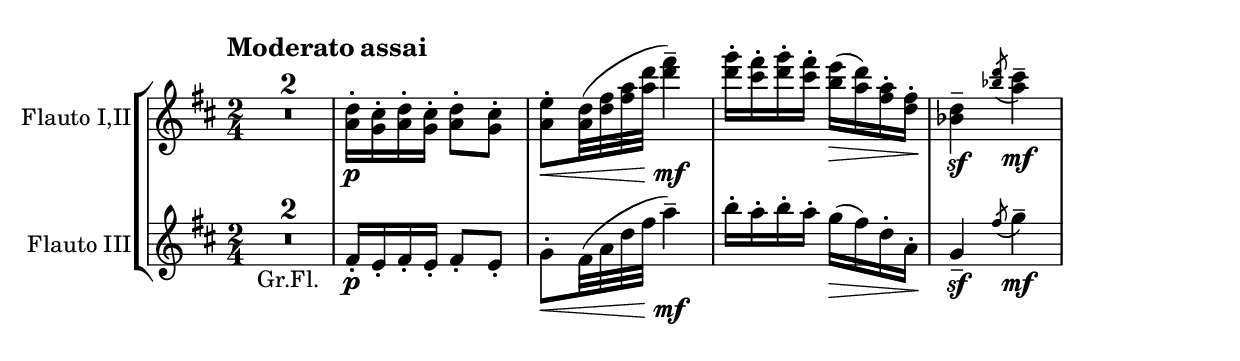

\version "2.19.20"

\header {
  lsrtags = "headword"

  texidoc = "
Wind headword

"
  doctitle = "Wind headword"
}

%% http://lsr.di.unimi.it/LSR/Item?id=833
%% see also http://lilypond.org/doc/v2.18/Documentation/notation/wind-instruments

% NR 2.whatever  Wind
% Tchaikovsky
% Nutcracker Suite, VII Dance of the Merlitons
\score {
  \new StaffGroup <<
    \new Staff \relative c'' {
      \set Staff.instrumentName = "Flauto I,II"
      \once \override Score.RehearsalMark.self-alignment-X = #-1
      \once \override Score.RehearsalMark.break-align-symbols = #'(time-signature)
      \once \override Score.TimeSignature.break-align-anchor-alignment = #LEFT
      \once \override Score.RehearsalMark.padding = #4
      \mark \markup \large \bold {Moderato assai}
      \key d \major
      \time 2/4
      \compressMMRests R2*2
      <d a>16-.\p <cis g>-. <d a>-. <cis g>-. <d a>8-. <cis g>-.
      <e a,>-.\< <d a>32( <fis d> <a fis> <d a> <fis d>4--)\mf
      <g d>16-. <fis cis>-. <g d>-. <fis cis>-.
        <e b>(\> <d a>) <a fis>-. <fis d>-.\!
      <d bes>4--\sf \acciaccatura {<d' bes>8} <cis a>4--\mf
    }
    \new Staff \relative c' {
      \set Staff.instrumentName = "Flauto III"
      \key d \major
      \time 2/4
      \compressMMRests R2*2_\markup{Gr.Fl.}
      fis16-.\p e-. fis-. e-. fis8-. e-.
      g8-.\< fis32( a d fis a4--)\mf
      b16-. a-. b-. a-. g(\> fis) d-. a-.\!
      g4--\sf \acciaccatura fis'8 g4--\mf
    }
  >>
}
